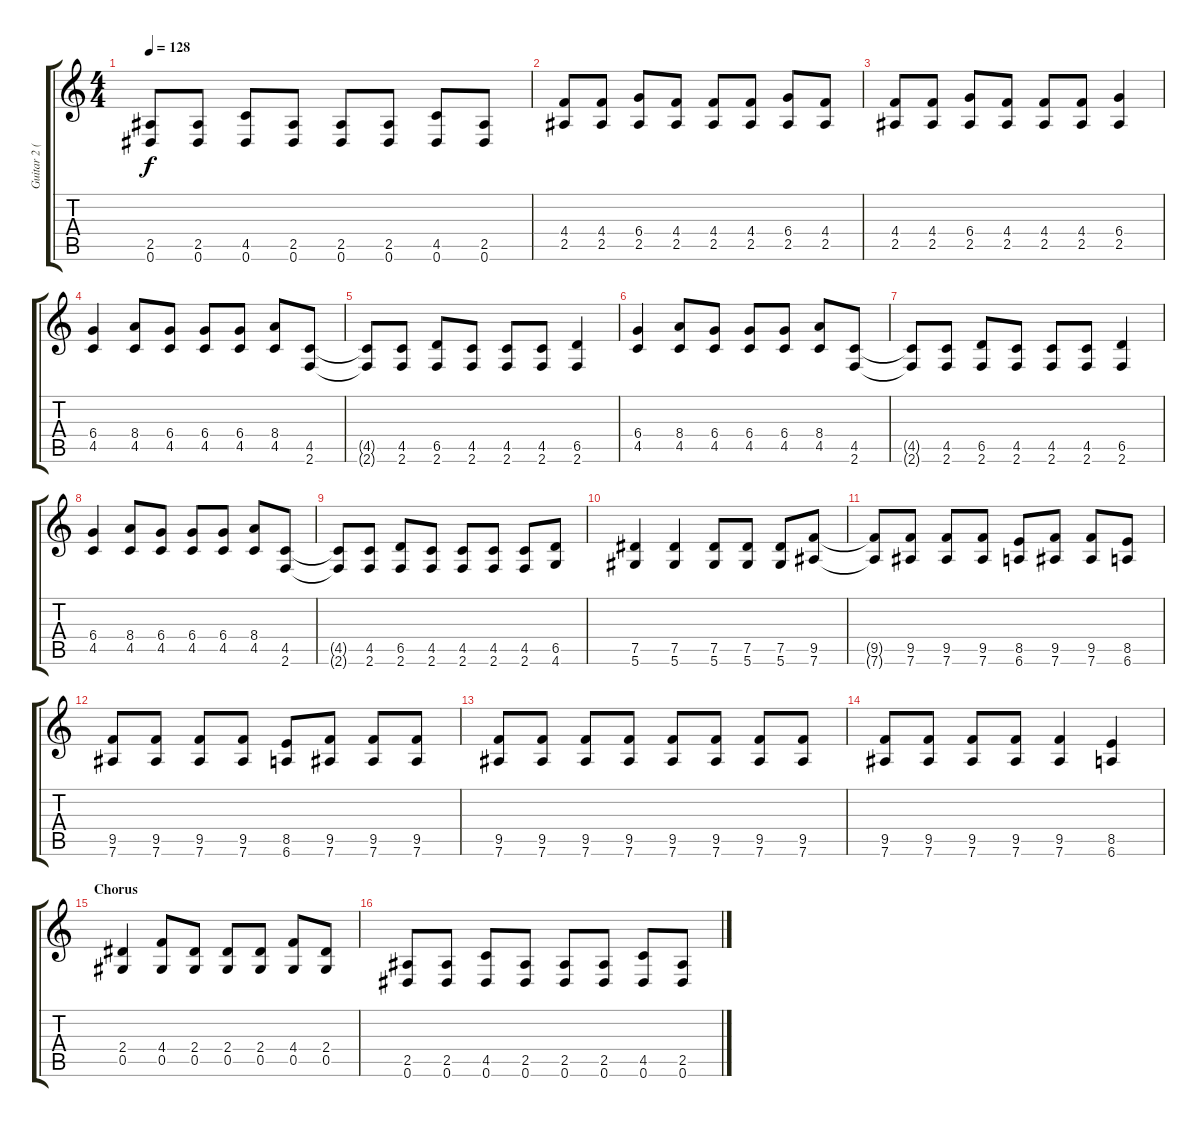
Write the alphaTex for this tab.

\track ("Guitar 2 (Izzy Stradlin')" "Guitar 2 (") {instrument distortionguitar}
\staff {score tabs}
\tuning (Eb4 Bb3 Gb3 Db3 Ab2 Eb2) {hide}
\ts (4 4)
\tempo 128
\clef g2
\ks c
(2.5{t} 0.6{t}).8{dy f} (2.5 0.6).8 (4.5 0.6).8 (2.5 0.6).8 (2.5 0.6).8 (2.5 0.6).8 (4.5 0.6).8 (2.5 0.6).8 |
(4.4 2.5).8 (4.4 2.5).8 (6.4 2.5).8 (4.4 2.5).8 (4.4 2.5).8 (4.4 2.5).8 (6.4 2.5).8 (4.4 2.5).8 |
(4.4 2.5).8 (4.4 2.5).8 (6.4 2.5).8 (4.4 2.5).8 (4.4 2.5).8 (4.4 2.5).8 (6.4 2.5).4 |
(6.4 4.5).4 (8.4 4.5).8 (6.4 4.5).8 (6.4 4.5).8 (6.4 4.5).8 (8.4 4.5).8 (4.5 2.6).8 |
(4.5{t} 2.6{t}).8 (4.5 2.6).8 (6.5 2.6).8 (4.5 2.6).8 (4.5 2.6).8 (4.5 2.6).8 (6.5 2.6).4 |
(6.4 4.5).4 (8.4 4.5).8 (6.4 4.5).8 (6.4 4.5).8 (6.4 4.5).8 (8.4 4.5).8 (4.5 2.6).8 |
(4.5{t} 2.6{t}).8 (4.5 2.6).8 (6.5 2.6).8 (4.5 2.6).8 (4.5 2.6).8 (4.5 2.6).8 (6.5 2.6).4 |
(6.4 4.5).4 (8.4 4.5).8 (6.4 4.5).8 (6.4 4.5).8 (6.4 4.5).8 (8.4 4.5).8 (4.5 2.6).8 |
(4.5{t} 2.6{t}).8 (4.5 2.6).8 (6.5 2.6).8 (4.5 2.6).8 (4.5 2.6).8 (4.5 2.6).8 (4.5 2.6).8 (6.5 4.6).8 |
(7.5 5.6).4 (7.5 5.6).4 (7.5 5.6).8 (7.5 5.6).8 (7.5 5.6).8 (9.5 7.6).8 |
(9.5{t} 7.6{t}).8 (9.5 7.6).8 (9.5 7.6).8 (9.5 7.6).8 (8.5 6.6).8 (9.5 7.6).8 (9.5 7.6).8 (8.5 6.6).8 |
(9.5 7.6).8 (9.5 7.6).8 (9.5 7.6).8 (9.5 7.6).8 (8.5 6.6).8 (9.5 7.6).8 (9.5 7.6).8 (9.5 7.6).8 |
(9.5 7.6).8 (9.5 7.6).8 (9.5 7.6).8 (9.5 7.6).8 (9.5 7.6).8 (9.5 7.6).8 (9.5 7.6).8 (9.5 7.6).8 |
(9.5 7.6).8 (9.5 7.6).8 (9.5 7.6).8 (9.5 7.6).8 (9.5 7.6).4 (8.5 6.6).4 |
\section ("" "Chorus")
(2.4 0.5).4 (4.4 0.5).8 (2.4 0.5).8 (2.4 0.5).8 (2.4 0.5).8 (4.4 0.5).8 (2.4 0.5).8 |
(2.5 0.6).8 (2.5 0.6).8 (4.5 0.6).8 (2.5 0.6).8 (2.5 0.6).8 (2.5 0.6).8 (4.5 0.6).8 (2.5 0.6).8
